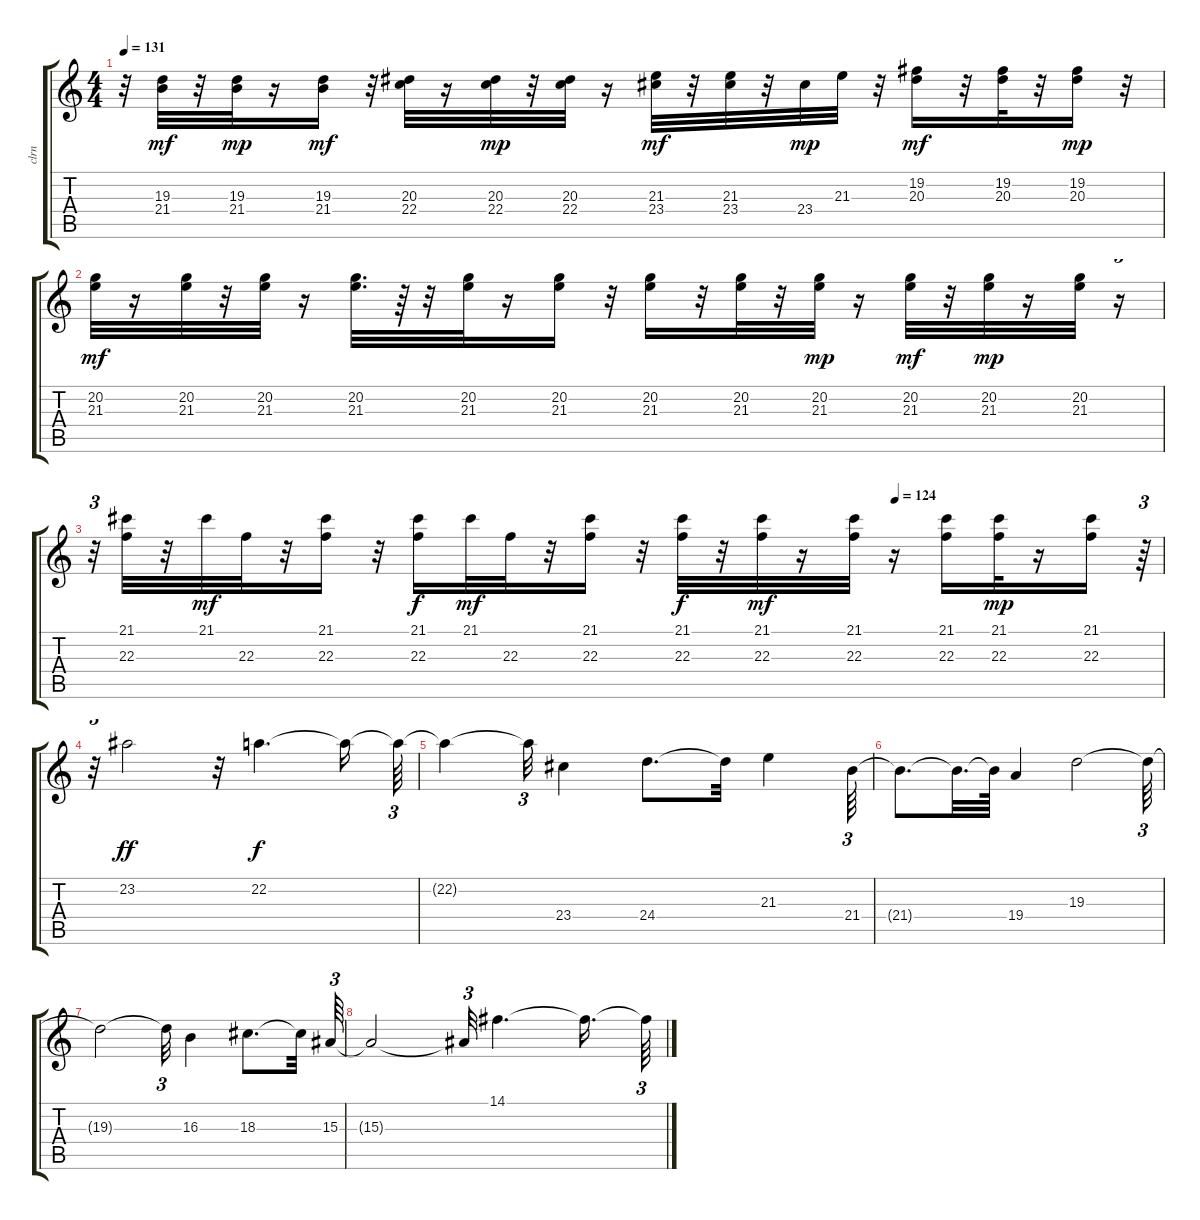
\track ("clrn" "clrn") {instrument clarinet}
\staff {score tabs}
\tuning (E4 B3 G3 D3 A2 E2) {hide}
\ts (4 4)
\tempo 131
\clef g2
\ks c
r.32{dy mp} (19.3 21.4).32{dy mf} r.32 (19.3 21.4).32{dy mp} r.16 (19.3 21.4).16{dy mf} r.32 (20.3 22.4).32 r.16 (20.3 22.4).32{dy mp} r.32 (20.3 22.4).32 r.16 (21.3 23.4).32{dy mf} r.32 (21.3 23.4).32 r.32 23.4.32{dy mp} 21.3.32 r.32 (19.2 20.3).16{dy mf} r.32 (19.2 20.3).32 r.32 (19.2 20.3).16{dy mp} r.32 |
(20.2 21.3).32{dy mf} r.16 (20.2 21.3).32 r.32 (20.2 21.3).32 r.16 (20.2 21.3).32{d} r.64 r.32 (20.2 21.3).32 r.16 (20.2 21.3).16 r.32 (20.2 21.3).16 r.32 (20.2 21.3).32 r.32 (20.2 21.3).32{dy mp} r.16 (20.2 21.3).32{dy mf} r.32 (20.2 21.3).32{dy mp} r.16 (20.2 21.3).32 r.16{tu (3 2)} |
\tempo (124 0.75)
r.32{tu (3 2)} (21.1 22.3).32 r.32 21.1.32{dy mf} 22.3.32 r.32 (21.1 22.3).16 r.32 (21.1 22.3).16{dy f} 21.1.32{dy mf} 22.3.32 r.32 (21.1 22.3).16 r.32 (21.1 22.3).32{dy f} r.32 (21.1 22.3).32{dy mf} r.16 (21.1 22.3).32 r.16 (21.1 22.3).16 (21.1 22.3).32{dy mp} r.16 (21.1 22.3).16 r.64{tu (3 2)} |
r.32{tu (3 2)} 23.2.2{dy ff} r.32 22.2.4{d dy f} 22.2{t}.16 22.2{t}.64{tu (3 2)} |
22.2{t}.4 22.2{t}.32{tu (3 2)} 23.4.4 24.4.8{d} 24.4{t}.32 21.3.4 21.4.64{tu (3 2)} |
21.4{t}.8{d} 21.4{t}.32{d} 21.4{t}.64 19.4.4 19.3.2 19.3{t}.64{tu (3 2)} |
19.3{t}.2 19.3{t}.32{tu (3 2)} 16.3.4 18.3.8{d} 18.3{t}.32 15.3.64{tu (3 2)} |
15.3{t}.2 15.3{t}.32{tu (3 2)} 14.1.4{d} 14.1{t}.16{d} 14.1{t}.64{tu (3 2)}
